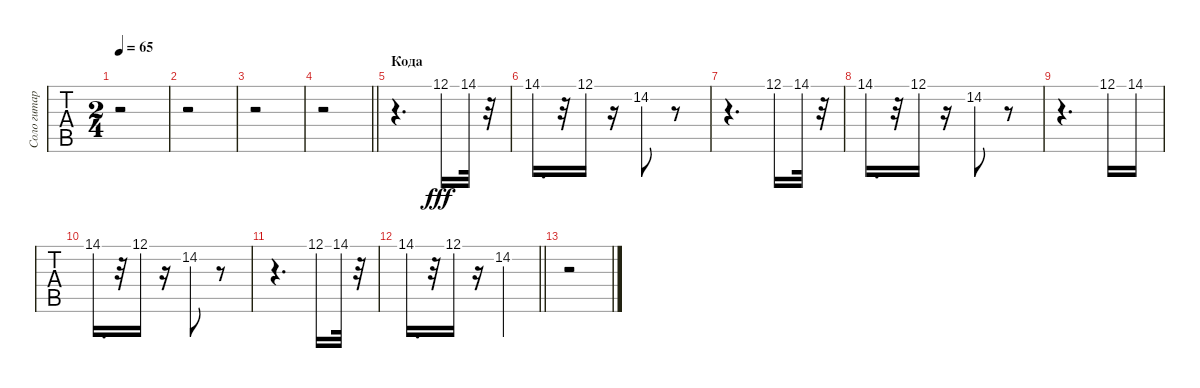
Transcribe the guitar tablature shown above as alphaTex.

\track ("Соло гитара" "Соло гитар") {instrument overdrivenguitar}
\staff {tabs}
\tuning (E4 B3 G3 D3 A2 E2) {hide}
\ts (2 4)
\tempo 65
\clef g2
\ks c
r.2{dy fff} |
r.2 |
r.2 |
\barLineRight lightlight
r.2 |
\section ("" "Кода")
r.4{d} 12.1.16 14.1.32 r.32 |
14.1.16{d} r.32 12.1.16 r.16 14.2.8 r.8 |
r.4{d} 12.1.16 14.1.32 r.32 |
14.1.16{d} r.32 12.1.16 r.16 14.2.8 r.8 |
r.4{d} 12.1.16 14.1.16 |
14.1.16{d} r.32 12.1.16 r.16 14.2.8 r.8 |
r.4{d} 12.1.16 14.1.32 r.32 |
\barLineRight lightlight
14.1.16{d} r.32 12.1.16 r.16 14.2.4 |
r.2
